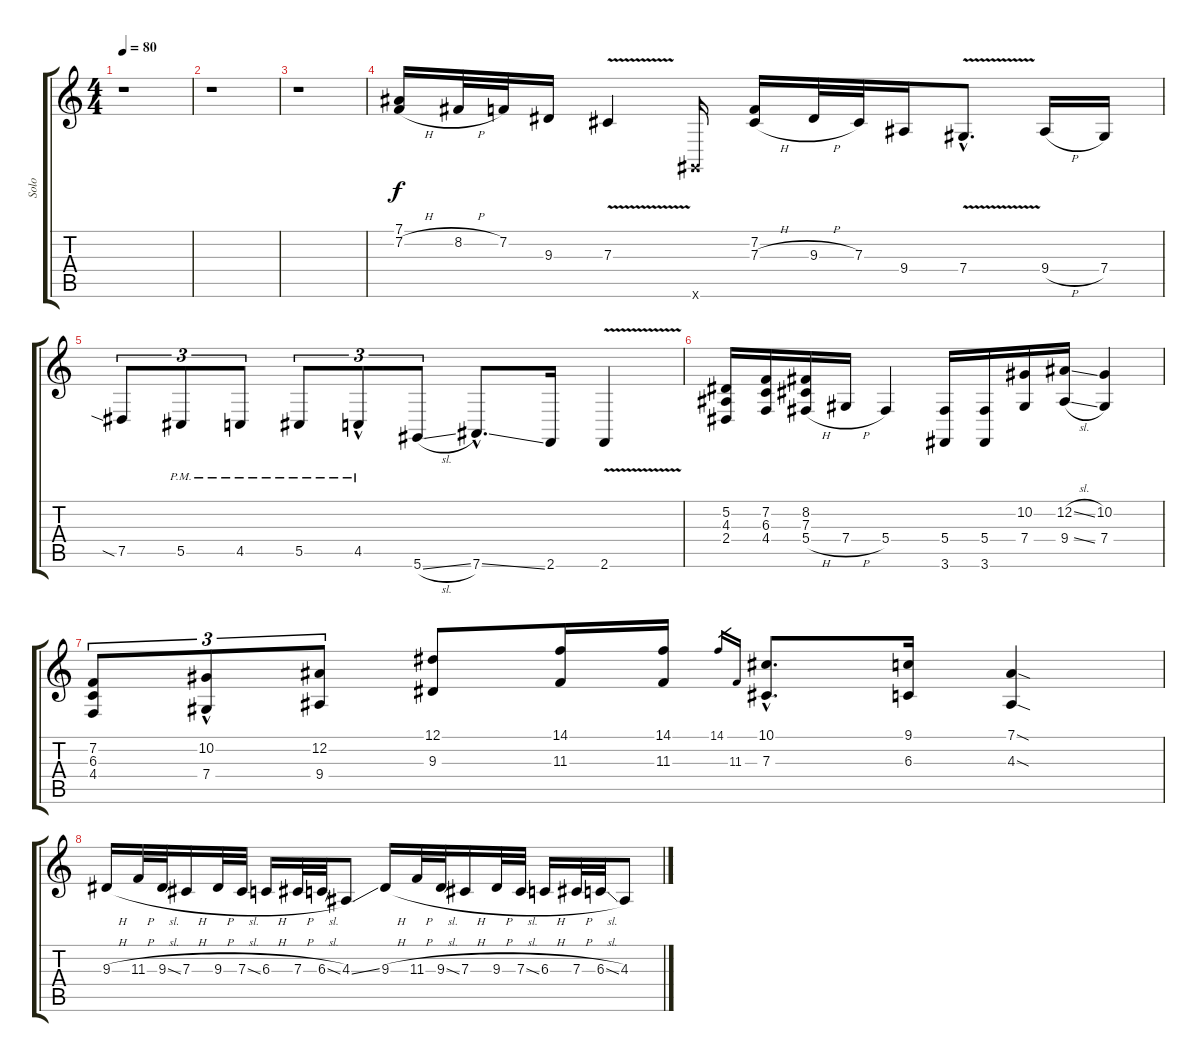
\track ("Solo" "Solo") {instrument stringensemble1}
\staff {score tabs}
\tuning (Eb4 Bb3 Gb3 Db3 Ab2 Eb2) {hide}
\ts (4 4)
\tempo 80
\clef g2
\ks c
r.1{dy f} |
r.1 |
r.1 |
(7.1 7.2{h}).16{volume 16 balance 8 instrument distortionguitar} 8.2{h}.32 7.2.32 9.3.16 7.3{v}.4 5.6{x}.16 (7.2 7.3{h}).16 9.3{h}.32 7.3.32 9.4.16 7.4{v hac}.8{d} 9.4{h}.16 7.4.16 |
7.5{sia}.8{tu (3 2)} 5.5{pm}.8{tu (3 2)} 4.5{pm}.8{tu (3 2)} 5.5{pm}.8{tu (3 2)} 4.5{hac pm}.8{tu (3 2)} 5.6{sl}.8{tu (3 2)} 7.6{ss hac}.8{d} 2.6.16 2.6{v}.4 |
(5.2 4.3 2.4).16 (7.2 6.3 4.4).16 (8.2 7.3 5.4{h}).16 7.4{h}.16 5.4.4 (5.4 3.6).16 (5.4 3.6).16 (10.2 7.4).16 (12.2{sl} 9.4{sl}).16 (10.2 7.4).4 |
(7.2 6.3 4.4).8{tu (3 2)} (10.2 7.4{hac}).8{tu (3 2)} (12.2 9.4).8{tu (3 2)} (12.1 9.3).8 (14.1 11.3).16 (14.1 11.3).16 14.1.16{gr} 11.3.16{gr} (10.1{hac} 7.3{hac}).8{d} (9.1 6.3).16 (7.1{sod} 4.3{sod}).4 |
9.3{h}.16 11.3{h}.32 9.3{sl}.32 7.3{h}.16 9.3{h}.32 7.3{sl}.32 6.3{h}.16 7.3{h}.32 6.3{sl}.32 4.3{ss}.8 9.3{h}.16 11.3{h}.32 9.3{sl}.32 7.3{h}.16 9.3{h}.32 7.3{sl}.32 6.3{h}.16 7.3{h}.32 6.3{sl}.32 4.3.8
